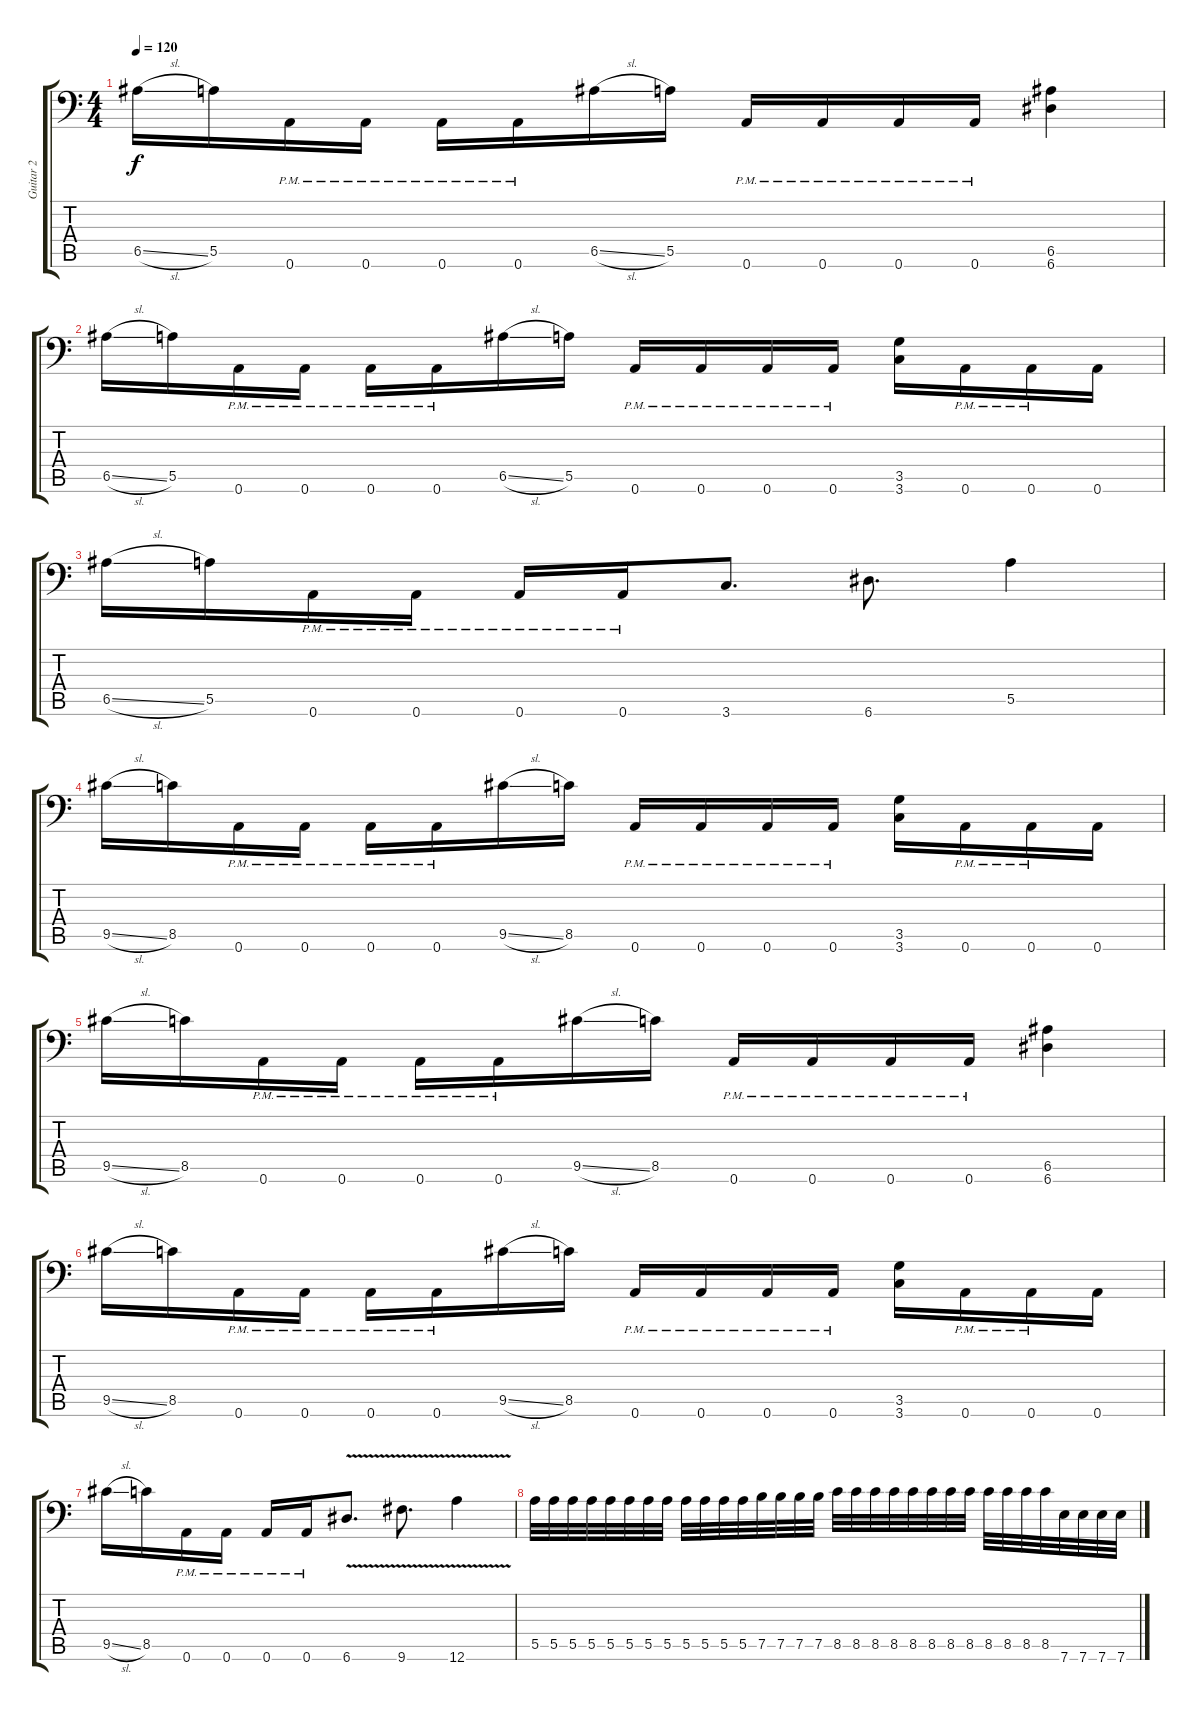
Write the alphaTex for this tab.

\track ("Guitar 2" "Guitar 2") {instrument distortionguitar}
\staff {score tabs}
\tuning (B3 Gb3 D3 A2 E2 A1) {hide}
\ts (4 4)
\tempo 120
\clef f4
\ks c
6.5{sl}.16{dy f} 5.5.16 0.6{pm}.16 0.6{pm}.16 0.6{pm}.16 0.6{pm}.16 6.5{sl}.16 5.5.16 0.6{pm}.16 0.6{pm}.16 0.6{pm}.16 0.6{pm}.16 (6.5 6.6).4 |
6.5{sl}.16 5.5.16 0.6{pm}.16 0.6{pm}.16 0.6{pm}.16 0.6{pm}.16 6.5{sl}.16 5.5.16 0.6{pm}.16 0.6{pm}.16 0.6{pm}.16 0.6{pm}.16 (3.5 3.6).16 0.6{pm}.16 0.6{pm}.16 0.6.16 |
6.5{sl}.16 5.5.16 0.6{pm}.16 0.6{pm}.16 0.6{pm}.16 0.6{pm}.16 3.6.8{d} 6.6.8{d} 5.5.4 |
9.5{sl}.16 8.5.16 0.6{pm}.16 0.6{pm}.16 0.6{pm}.16 0.6{pm}.16 9.5{sl}.16 8.5.16 0.6{pm}.16 0.6{pm}.16 0.6{pm}.16 0.6{pm}.16 (3.5 3.6).16 0.6{pm}.16 0.6{pm}.16 0.6.16 |
9.5{sl}.16 8.5.16 0.6{pm}.16 0.6{pm}.16 0.6{pm}.16 0.6{pm}.16 9.5{sl}.16 8.5.16 0.6{pm}.16 0.6{pm}.16 0.6{pm}.16 0.6{pm}.16 (6.5 6.6).4 |
9.5{sl}.16 8.5.16 0.6{pm}.16 0.6{pm}.16 0.6{pm}.16 0.6{pm}.16 9.5{sl}.16 8.5.16 0.6{pm}.16 0.6{pm}.16 0.6{pm}.16 0.6{pm}.16 (3.5 3.6).16 0.6{pm}.16 0.6{pm}.16 0.6.16 |
9.5{sl}.16 8.5.16 0.6{pm}.16 0.6{pm}.16 0.6{pm}.16 0.6{pm}.16 6.6{v}.8{d} 9.6{v}.8{d} 12.6{v}.4 |
5.5.32 5.5.32 5.5.32 5.5.32 5.5.32 5.5.32 5.5.32 5.5.32 5.5.32 5.5.32 5.5.32 5.5.32 7.5.32 7.5.32 7.5.32 7.5.32 8.5.32 8.5.32 8.5.32 8.5.32 8.5.32 8.5.32 8.5.32 8.5.32 8.5.32 8.5.32 8.5.32 8.5.32 7.6.32 7.6.32 7.6.32 7.6.32
